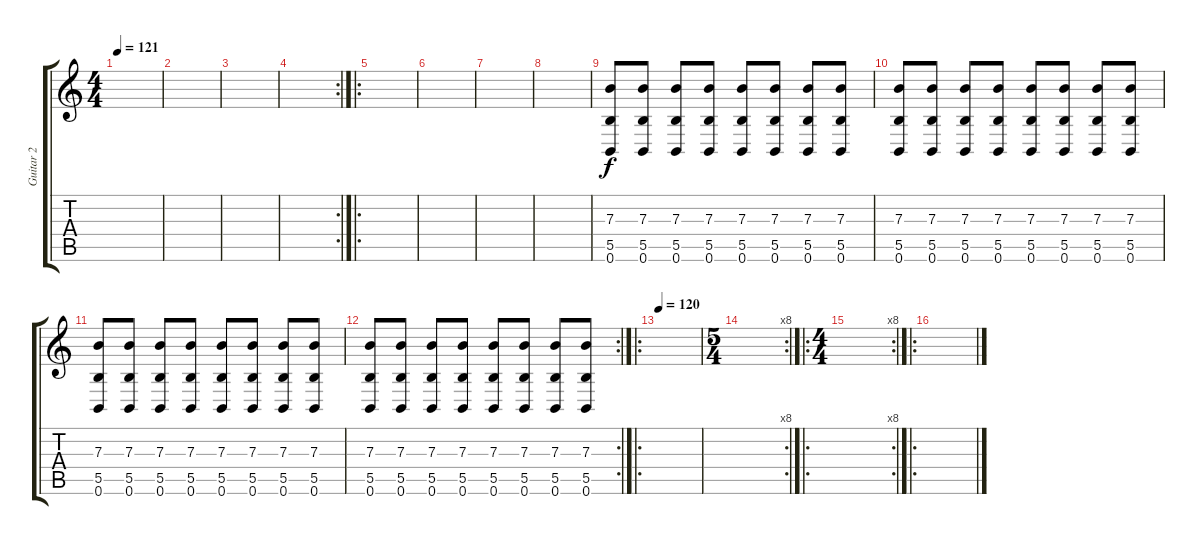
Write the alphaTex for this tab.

\track ("Guitar 2" "Guitar 2") {instrument distortionguitar}
\staff {score tabs}
\tuning (Db4 Ab3 E3 B2 Gb2 B1) {hide}
\ts (4 4)
\tempo 121
\clef g2
\ks c
|
|
|
\rc 2
|
\ro
|
|
|
|
(7.3 5.5 0.6).8 (7.3 5.5 0.6).8 (7.3 5.5 0.6).8 (7.3 5.5 0.6).8 (7.3 5.5 0.6).8 (7.3 5.5 0.6).8 (7.3 5.5 0.6).8 (7.3 5.5 0.6).8 |
(7.3 5.5 0.6).8 (7.3 5.5 0.6).8 (7.3 5.5 0.6).8 (7.3 5.5 0.6).8 (7.3 5.5 0.6).8 (7.3 5.5 0.6).8 (7.3 5.5 0.6).8 (7.3 5.5 0.6).8 |
(7.3 5.5 0.6).8 (7.3 5.5 0.6).8 (7.3 5.5 0.6).8 (7.3 5.5 0.6).8 (7.3 5.5 0.6).8 (7.3 5.5 0.6).8 (7.3 5.5 0.6).8 (7.3 5.5 0.6).8 |
\rc 2
(7.3 5.5 0.6).8 (7.3 5.5 0.6).8 (7.3 5.5 0.6).8 (7.3 5.5 0.6).8 (7.3 5.5 0.6).8 (7.3 5.5 0.6).8 (7.3 5.5 0.6).8 (7.3 5.5 0.6).8 |
\ro
\tempo 120
|
\rc 8
\ts (5 4)
|
\ro
\rc 8
\ts (4 4)
|
\ro
